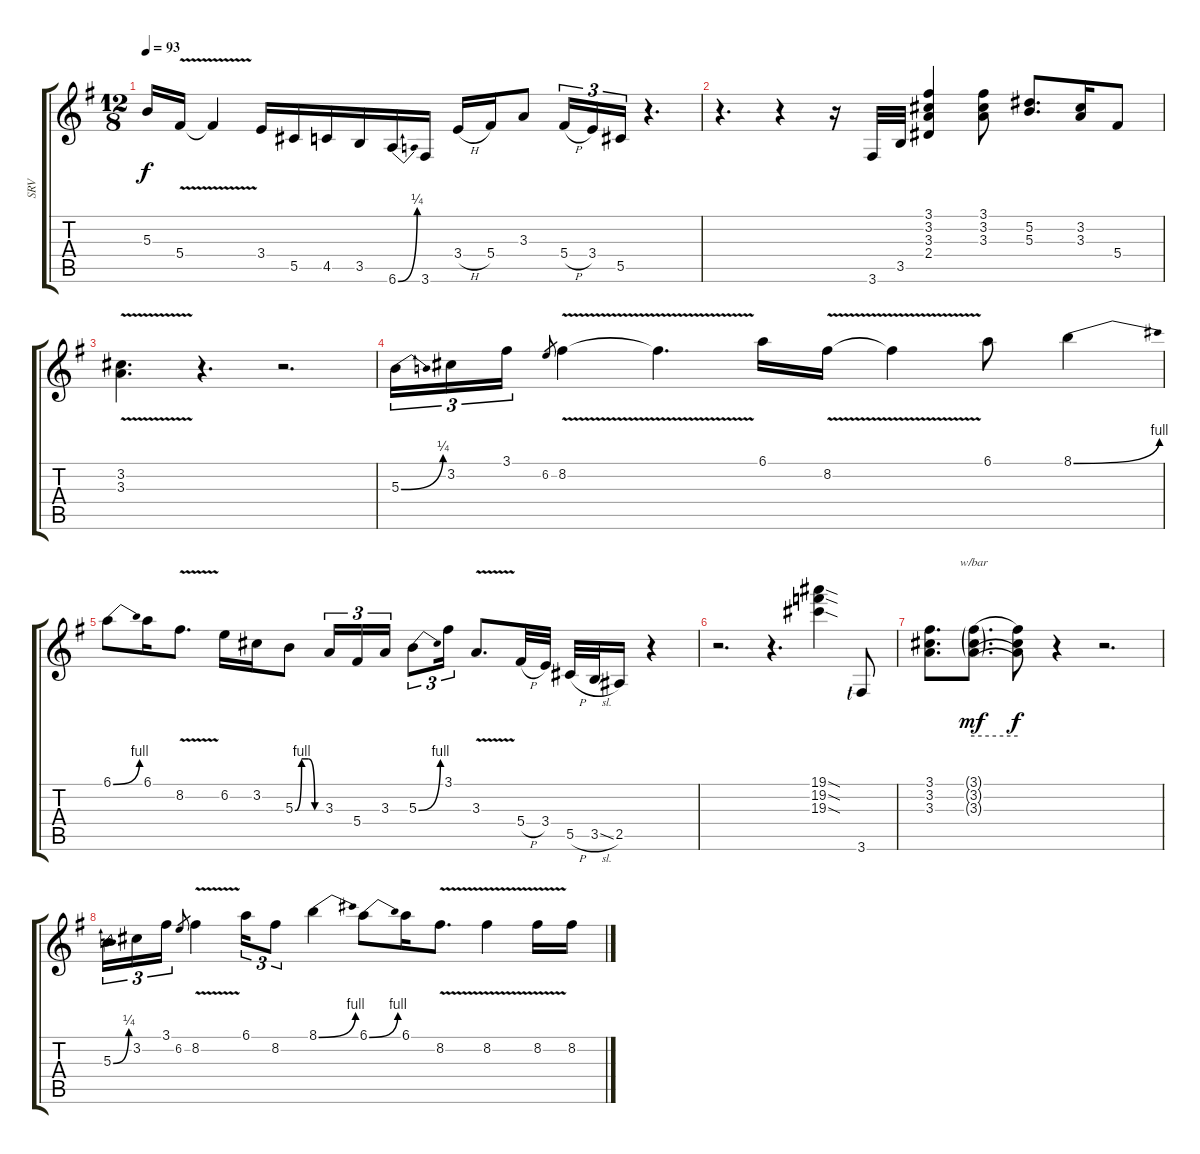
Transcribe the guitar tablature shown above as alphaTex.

\track ("SRV" "SRV") {instrument electricguitarjazz}
\staff {score tabs}
\tuning (Eb4 Bb3 Gb3 Db3 Ab2 Eb2) {hide}
\ts (12 8)
\tempo 93
\clef g2
\ks g
5.3.16{dy f} 5.4{v}.16 5.4{t}.4 3.4.16 5.5.16 4.5.16 3.5.16 6.6{be (bend 0 0 60 1)}.16 3.6.16 3.4{h}.16 5.4.16 3.3.8 5.4{h}.16{tu (3 2)} 3.4.16{tu (3 2)} 5.5.16{tu (3 2)} r.4{d} |
r.4{d} r.4 r.16 3.6.32 3.5.32 (3.1 3.2 3.3 2.4).4 (3.1 3.2 3.3).8 (5.2 5.3).8{d} (3.2 3.3).16 5.4.8 |
(3.2 3.3{v}).4{d} r.4{d} r.2{d} |
5.3{be (bend 0 0 60 1)}.16{tu (3 2)} 3.2.16{tu (3 2)} 3.1.16{tu (3 2)} 6.2.8{gr} 8.2{v}.4 8.2{t}.4{d} 6.1.16 8.2{v}.16 8.2{t}.4 6.1.8 8.1{be (bend 0 0 60 4)}.4 |
6.1{be (bend 0 0 60 4)}.8 6.1.16 8.2{v}.8{d} 6.2.16 3.2.16 5.3{be (custom 0 0 15 4 30 4 45 0 60 0)}.8 3.3.16{tu (3 2)} 5.4.16{tu (3 2)} 3.3.16{tu (3 2)} 5.3{be (bend 0 0 60 4)}.8{tu (3 2)} 3.1.16{tu (3 2)} 3.3{v}.8{d} 5.4{h}.32 3.4.32 5.5{h}.32 3.5{sl}.32 2.5.16 r.4 |
r.2{d} r.4{d} (19.1{sod} 19.2{sod} 19.3{sod}).4 3.6{lf 1}.8 |
(3.1 3.2 3.3).8{d} (3.1{g} 3.2{g} 3.3{g}).8{d tbe (hold default 0 0 60 0) dy mf} (3.1{t} 3.2{t} 3.3{t}).8{dy f} r.4 r.2{d} |
5.3{be (bend 0 0 60 1)}.16{tu (3 2)} 3.2.16{tu (3 2)} 3.1.16{tu (3 2)} 6.2.8{gr} 8.2{v}.4 6.1.16{tu (3 2)} 8.2.8{tu (3 2)} 8.1{be (bend 0 0 60 4)}.4 6.1{be (bend 0 0 60 4)}.8 6.1.16 8.2{v}.8{d} 8.2{v}.4 8.2{v}.16 8.2.16
